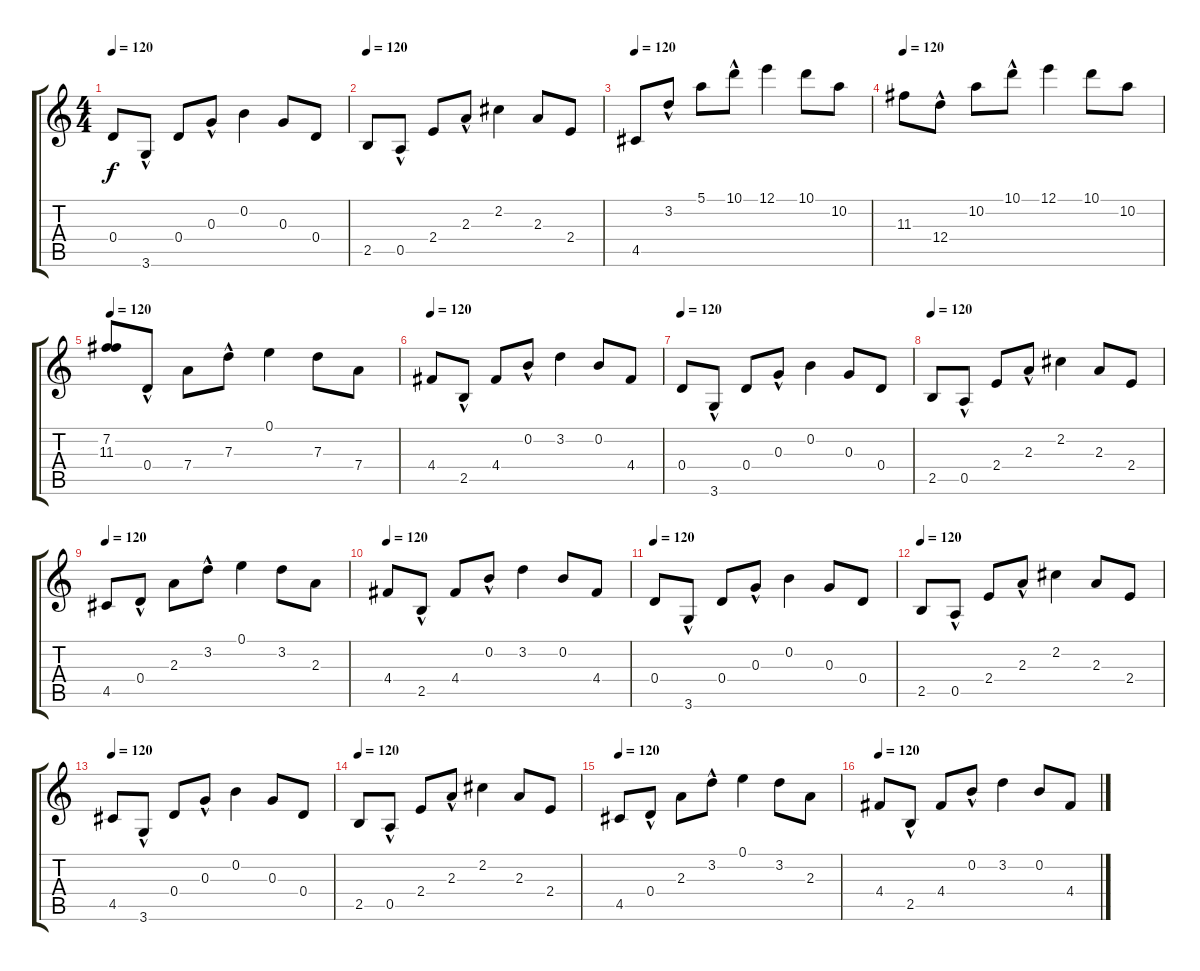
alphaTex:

\track "" {instrument acousticguitarnylon}
\staff {score tabs}
\tuning (E4 B3 G3 D3 A2 E2) {hide}
\ts (4 4)
\tempo 120
\clef g2
\ks c
0.4.8{dy f} 3.6{hac}.8 0.4.8 0.3{hac}.8 0.2.4 0.3.8 0.4.8 |
\tempo 120
2.5.8 0.5{hac}.8 2.4.8 2.3{hac}.8 2.2.4 2.3.8 2.4.8 |
\tempo 120
4.5.8 3.2{hac}.8 5.1.8 10.1{hac}.8 12.1.4 10.1.8 10.2.8 |
\tempo 120
11.3.8 12.4{hac}.8 10.2.8 10.1{hac}.8 12.1.4 10.1.8 10.2.8 |
\tempo 120
(7.2 11.3).8 0.4{hac}.8 7.4.8 7.3{hac}.8 0.1.4 7.3.8 7.4.8 |
\tempo 120
4.4.8 2.5{hac}.8 4.4.8 0.2{hac}.8 3.2.4 0.2.8 4.4.8 |
\tempo 120
0.4.8 3.6{hac}.8 0.4.8 0.3{hac}.8 0.2.4 0.3.8 0.4.8 |
\tempo 120
2.5.8 0.5{hac}.8 2.4.8 2.3{hac}.8 2.2.4 2.3.8 2.4.8 |
\tempo 120
4.5.8 0.4{hac}.8 2.3.8 3.2{hac}.8 0.1.4 3.2.8 2.3.8 |
\tempo 120
4.4.8 2.5{hac}.8 4.4.8 0.2{hac}.8 3.2.4 0.2.8 4.4.8 |
\tempo 120
0.4.8 3.6{hac}.8 0.4.8 0.3{hac}.8 0.2.4 0.3.8 0.4.8 |
\tempo 120
2.5.8 0.5{hac}.8 2.4.8 2.3{hac}.8 2.2.4 2.3.8 2.4.8 |
\tempo 120
4.5.8 3.6{hac}.8 0.4.8 0.3{hac}.8 0.2.4 0.3.8 0.4.8 |
\tempo 120
2.5.8 0.5{hac}.8 2.4.8 2.3{hac}.8 2.2.4 2.3.8 2.4.8 |
\tempo 120
4.5.8 0.4{hac}.8 2.3.8 3.2{hac}.8 0.1.4 3.2.8 2.3.8 |
\tempo 120
4.4.8 2.5{hac}.8 4.4.8 0.2{hac}.8 3.2.4 0.2.8 4.4.8
